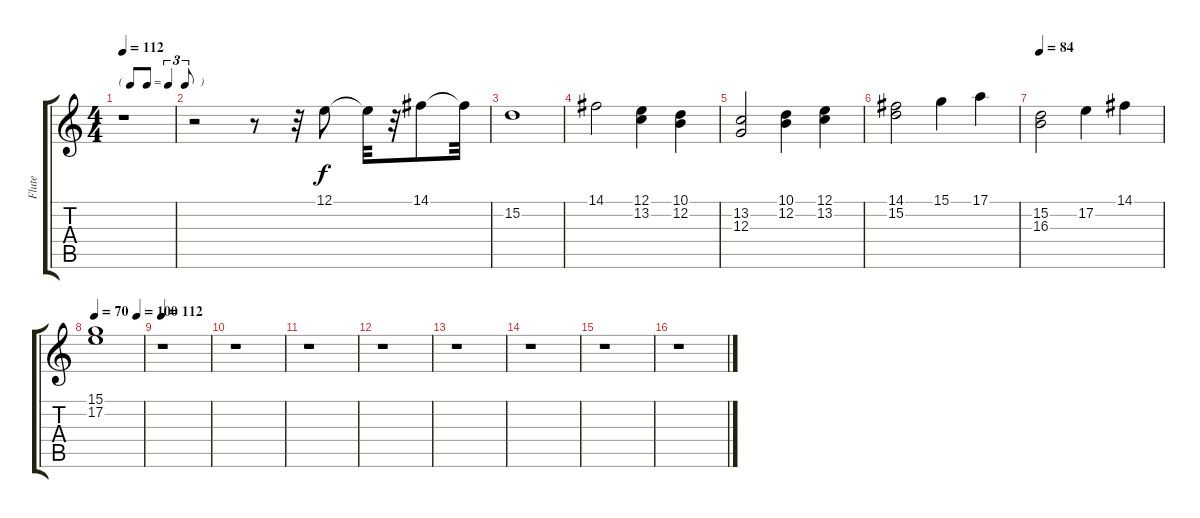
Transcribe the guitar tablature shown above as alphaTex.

\track ("Flute" "Flute") {instrument flute}
\staff {score tabs}
\tuning (E4 B3 G3 D3 A2 E2) {hide}
\ts (4 4)
\tf triplet8th
\tempo 112
\clef g2
\ks c
r.1{dy f} |
r.2 r.8 r.32 12.1.8 12.1{t}.32 r.32 14.1.8 14.1{t}.32 |
15.2.1 |
14.1.2 (12.1 13.2).4 (10.1 12.2).4 |
(13.2 12.3).2 (10.1 12.2).4 (12.1 13.2).4 |
(14.1 15.2).2 15.1.4 17.1.4 |
\tempo 84
(15.2 16.3).2 17.2.4 14.1.4 |
\tempo 70
\tempo (100 0.875)
(15.1 17.2).1 |
\tempo 112
r.1 |
r.1 |
r.1 |
r.1 |
r.1 |
r.1 |
r.1 |
r.1
